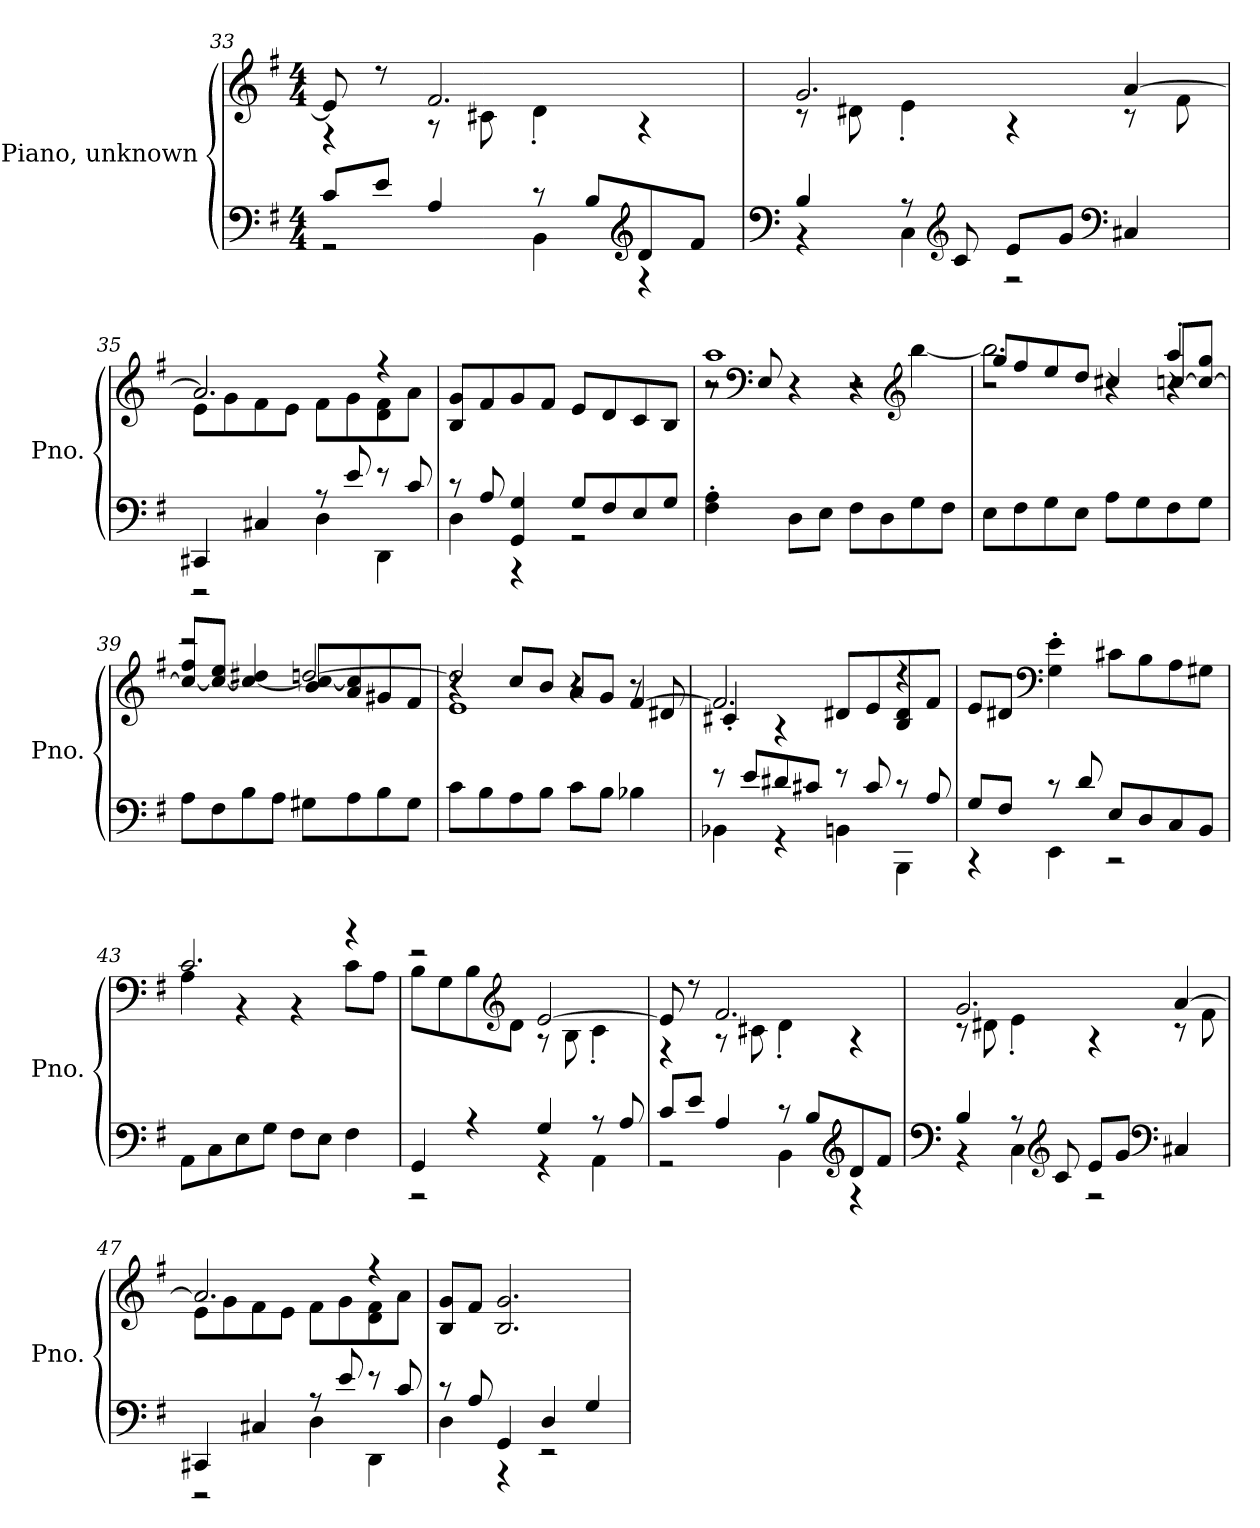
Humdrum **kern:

**kern	**kern
*part1	*part1
*staff2	*staff1
*I"Piano, unknown	*
*I'Pno.	*
!!LO:LB:g=z
*clefF4	*clefG2
*k[f#]	*k[f#]
*M4/4	*M4/4
=33	=33
*^	*^
8c/L	2r	8e/]	4r
8e/J	.	8r	.
4A/	.	2.f#/	8r
.	.	.	8c#X\
8r	4BB\	.	4d'\
8B/L	.	.	.
*clefG2	*	*	*
8d/	4r	.	4r
8f#/J	.	.	.
=34	=34	=34	=34
*clefF4	*	*	*
4B/	4r	2.g/	8r
.	.	.	8d#X\
8r	4C\	.	4e'\
*clefG2	*	*	*
8c/	.	.	.
8e/L	2r	.	4r
8g/J	.	.	.
*clefF4	*	*	*
4C#X/	.	[4a/	8r
.	.	.	8f#\
=35	=35	=35	=35
4CC#X/	2r	2.a/]	8e\L
.	.	.	8g\
4C#X/	.	.	8f#\
.	.	.	8e\J
8r	4D\	.	8f#\L
8e/	.	.	8g\
8r	4DD\	4r	8d\ 8f#\
8c/	.	.	8a\J
*	*	*v	*v
!!LO:LB:g=z
=36	=36	=36
8r	4D\	8B/ 8g/L
8A/	.	8f#/
4GG/ 4G/	4r	8g/
.	.	8f#/J
8G/L	2r	8e/L
8F#/	.	8d/
8E/	.	8c/
8G/J	.	8B/J
*v	*v	*
=37	=37
*	*^
*	*	*^
4F#\' 4A\'	1aa	2r	8r
*	*clefF4	*	*
.	.	.	8E/
8D\L	.	.	4r
8E\J	.	.	.
8F#\L	.	4r	2r
8D\	.	.	.
*	*clefG2	*	*
8G\	.	[4bb\	.
8F#\J	.	.	.
=38	=38	=38	=38
8E\L	2r	2.bb\]	8gg/L
8F#\	.	.	8ff#/
8G\	.	.	8ee/
8E\J	.	.	8dd/J
8A\L	4r	.	4cc#X/
8G\	.	.	.
8F#\	4aa'/	4r	[8ccn/L
8G\J	.	.	8cc/_ 8gg/J
*	*	*v	*v
=39	=39	=39
8A\L	2r	8cc/_ 8ff#/L
8F#\	.	8cc/_ 8ee/J
8B\	.	4cc/_ 4dd#X/
8A\J	.	.
8G#X\L	[2ddn/	8b/ 8cc/_L
8A\	.	8a/ 8cc/]
8B\	.	8g#X/
8G#\J	.	8f#/J
!!LO:LB:g=z
=40	=40	=40
*	*	*^
8c\L	2dd/]	1e	4r
8B\	.	.	.
8A\	.	.	8cc/L
8B\J	.	.	8b/J
8c\L	4r	.	8a/L
8B\J	.	.	8g/J
4B-X\	[4f#/	.	8r
.	.	.	8d#X/
*	*	*v	*v
=41	=41	=41
*^	*	*
8r	4BB-X\	2.f#/]	4c#X'/
8e/L	.	.	.
8d#X/	4r	.	4r
8c#X/J	.	.	.
8r	4BBn\	.	8d#X/L
8c#/	.	.	8e/
8r	4BBB\	4r	8B/ 8d#/
8A/	.	.	8f#/J
*	*	*v	*v
=42	=42	=42
8G/L	4r	8e/L
8F#/J	.	8d#X/J
*	*	*clefF4
8r	4EE\	4G\' 4e\'
8d/	.	.
8E/L	2r	8c#X\L
8D/	.	8B\
8C/	.	8A\
8BB/J	.	8G#X\J
*v	*v	*
=43	=43
*	*^
8AA\L	2.c/	4A\
8C\	.	.
8E\	.	4r
8G\J	.	.
8F#\L	.	4r
8E\J	.	.
4F#\	4r	8c\L
.	.	8A\J
!!LO:PB:g=z	!!
=44	=44	=44
*^	*	*
4GG/	2r	2r	8B\L
.	.	.	8G\
4r	.	.	8B\
*	*	*clefG2	*
.	.	.	8d\J
4G/	4r	[2e/	8r
.	.	.	8B\
8r	4AA\	.	4c'\
8A/	.	.	.
=45	=45	=45	=45
8c/L	2r	8e/]	4r
8e/J	.	8r	.
4A/	.	2.f#/	8r
.	.	.	8c#X\
8r	4BB\	.	4d'\
8B/L	.	.	.
*clefG2	*	*	*
8d/	4r	.	4r
8f#/J	.	.	.
=46	=46	=46	=46
*clefF4	*	*	*
4B/	4r	2.g/	8r
.	.	.	8d#X\
8r	4C\	.	4e'\
*clefG2	*	*	*
8c/	.	.	.
8e/L	2r	.	4r
8g/J	.	.	.
*clefF4	*	*	*
4C#X/	.	[4a/	8r
.	.	.	8f#\
!!LO:LB:g=z	!!
=47	=47	=47	=47
4CC#X/	2r	2.a/]	8e\L
.	.	.	8g\
4C#X/	.	.	8f#\
.	.	.	8e\J
8r	4D\	.	8f#\L
8e/	.	.	8g\
8r	4DD\	4r	8d\ 8f#\
8c/	.	.	8a\J
*	*	*v	*v
=48	=48	=48
8r	4D\	8B/ 8g/L
8A/	.	8f#/J
4GG/	4r	2.B/ 2.g/
4D/	2r	.
4G/	.	.
*v	*v	*
=	=
*-	*-
